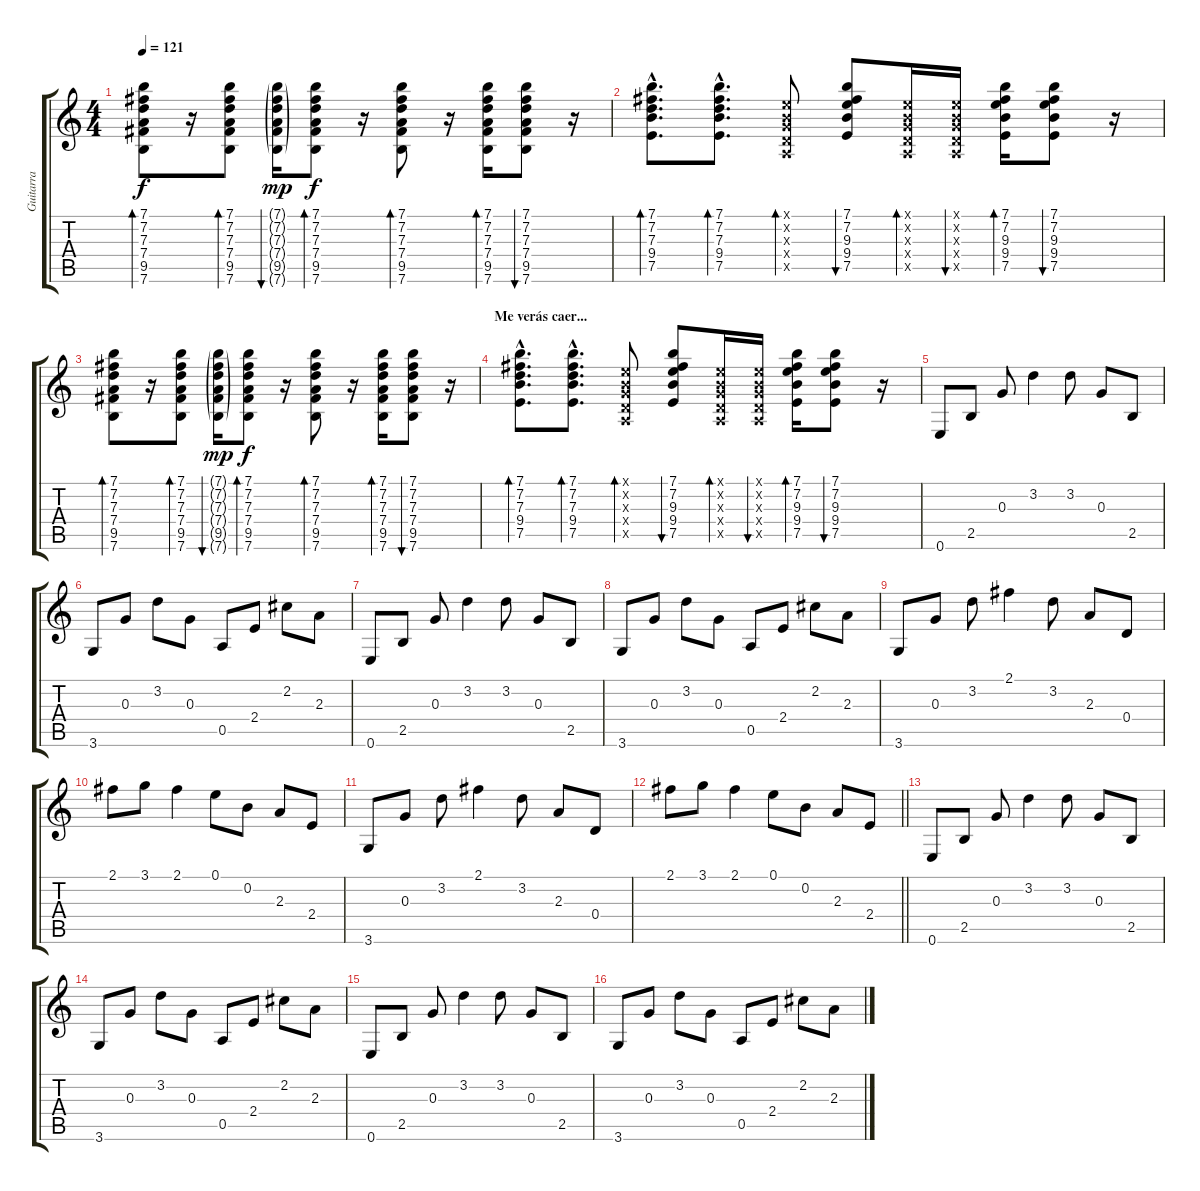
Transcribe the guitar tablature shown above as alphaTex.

\track ("Guitarra" "Guitarra") {instrument electricguitarclean}
\staff {score tabs}
\tuning (E4 B3 G3 D3 A2 E2) {hide}
\ts (4 4)
\tempo 121
\clef g2
\ks c
(7.1 7.2 7.3 7.4 9.5 7.6).8{bd 30 dy f} r.16 (7.1 7.2 7.3 7.4 9.5 7.6).8{bd 30} (7.1{g} 7.2{g} 7.3{g} 7.4{g} 9.5{g} 7.6{g}).16{bu 30 dy mp} (7.1 7.2 7.3 7.4 9.5 7.6).8{bd 30 dy f} r.16 (7.1 7.2 7.3 7.4 9.5 7.6).8{bd 30} r.16 (7.1 7.2 7.3 7.4 9.5 7.6).16{bd 30} (7.1 7.2 7.3 7.4 9.5 7.6).8{bu 30} r.16 |
(7.1{hac} 7.2{hac} 7.3{hac} 9.4{hac} 7.5{hac}).8{d bd 30} (7.1{hac} 7.2{hac} 7.3{hac} 9.4{hac} 7.5{hac}).8{d bd 30} (0.1{x} 0.2{x} 0.3{x} 0.4{x} 0.5{x}).8{bd 30} (7.1 7.2 9.3 9.4 7.5).8{bu 30} (0.1{x} 0.2{x} 0.3{x} 0.4{x} 0.5{x}).16{bd 30} (0.1{x} 0.2{x} 0.3{x} 0.4{x} 0.5{x}).16{bu 30} (7.1 7.2 9.3 9.4 7.5).16{bd 30} (7.1 7.2 9.3 9.4 7.5).8{bu 30} r.16 |
(7.1 7.2 7.3 7.4 9.5 7.6).8{bd 30} r.16 (7.1 7.2 7.3 7.4 9.5 7.6).8{bd 30} (7.1{g} 7.2{g} 7.3{g} 7.4{g} 9.5{g} 7.6{g}).16{bu 30 dy mp} (7.1 7.2 7.3 7.4 9.5 7.6).8{bd 30 dy f} r.16 (7.1 7.2 7.3 7.4 9.5 7.6).8{bd 30} r.16 (7.1 7.2 7.3 7.4 9.5 7.6).16{bd 30} (7.1 7.2 7.3 7.4 9.5 7.6).8{bu 30} r.16 |
\section ("" "Me verás caer...")
(7.1{hac} 7.2{hac} 7.3{hac} 9.4{hac} 7.5{hac}).8{d bd 30} (7.1{hac} 7.2{hac} 7.3{hac} 9.4{hac} 7.5{hac}).8{d bd 30} (0.1{x} 0.2{x} 0.3{x} 0.4{x} 0.5{x}).8{bd 30} (7.1 7.2 9.3 9.4 7.5).8{bu 30} (0.1{x} 0.2{x} 0.3{x} 0.4{x} 0.5{x}).16{bd 30} (0.1{x} 0.2{x} 0.3{x} 0.4{x} 0.5{x}).16{bu 30} (7.1 7.2 9.3 9.4 7.5).16{bd 30} (7.1 7.2 9.3 9.4 7.5).8{bu 30} r.16 |
0.6.8{volume 13} 2.5.8 0.3.8 3.2.4 3.2.8 0.3.8 2.5.8 |
3.6.8 0.3.8 3.2.8 0.3.8 0.5.8 2.4.8 2.2.8 2.3.8 |
0.6.8 2.5.8 0.3.8 3.2.4 3.2.8 0.3.8 2.5.8 |
3.6.8 0.3.8 3.2.8 0.3.8 0.5.8 2.4.8 2.2.8 2.3.8 |
3.6.8 0.3.8 3.2.8 2.1.4 3.2.8 2.3.8 0.4.8 |
2.1.8 3.1.8 2.1.4 0.1.8 0.2.8 2.3.8 2.4.8 |
3.6.8 0.3.8 3.2.8 2.1.4 3.2.8 2.3.8 0.4.8 |
\barLineRight lightlight
2.1.8 3.1.8 2.1.4 0.1.8 0.2.8 2.3.8 2.4.8 |
0.6.8 2.5.8 0.3.8 3.2.4 3.2.8 0.3.8 2.5.8 |
3.6.8 0.3.8 3.2.8 0.3.8 0.5.8 2.4.8 2.2.8 2.3.8 |
0.6.8 2.5.8 0.3.8 3.2.4 3.2.8 0.3.8 2.5.8 |
3.6.8 0.3.8 3.2.8 0.3.8 0.5.8 2.4.8 2.2.8 2.3.8
